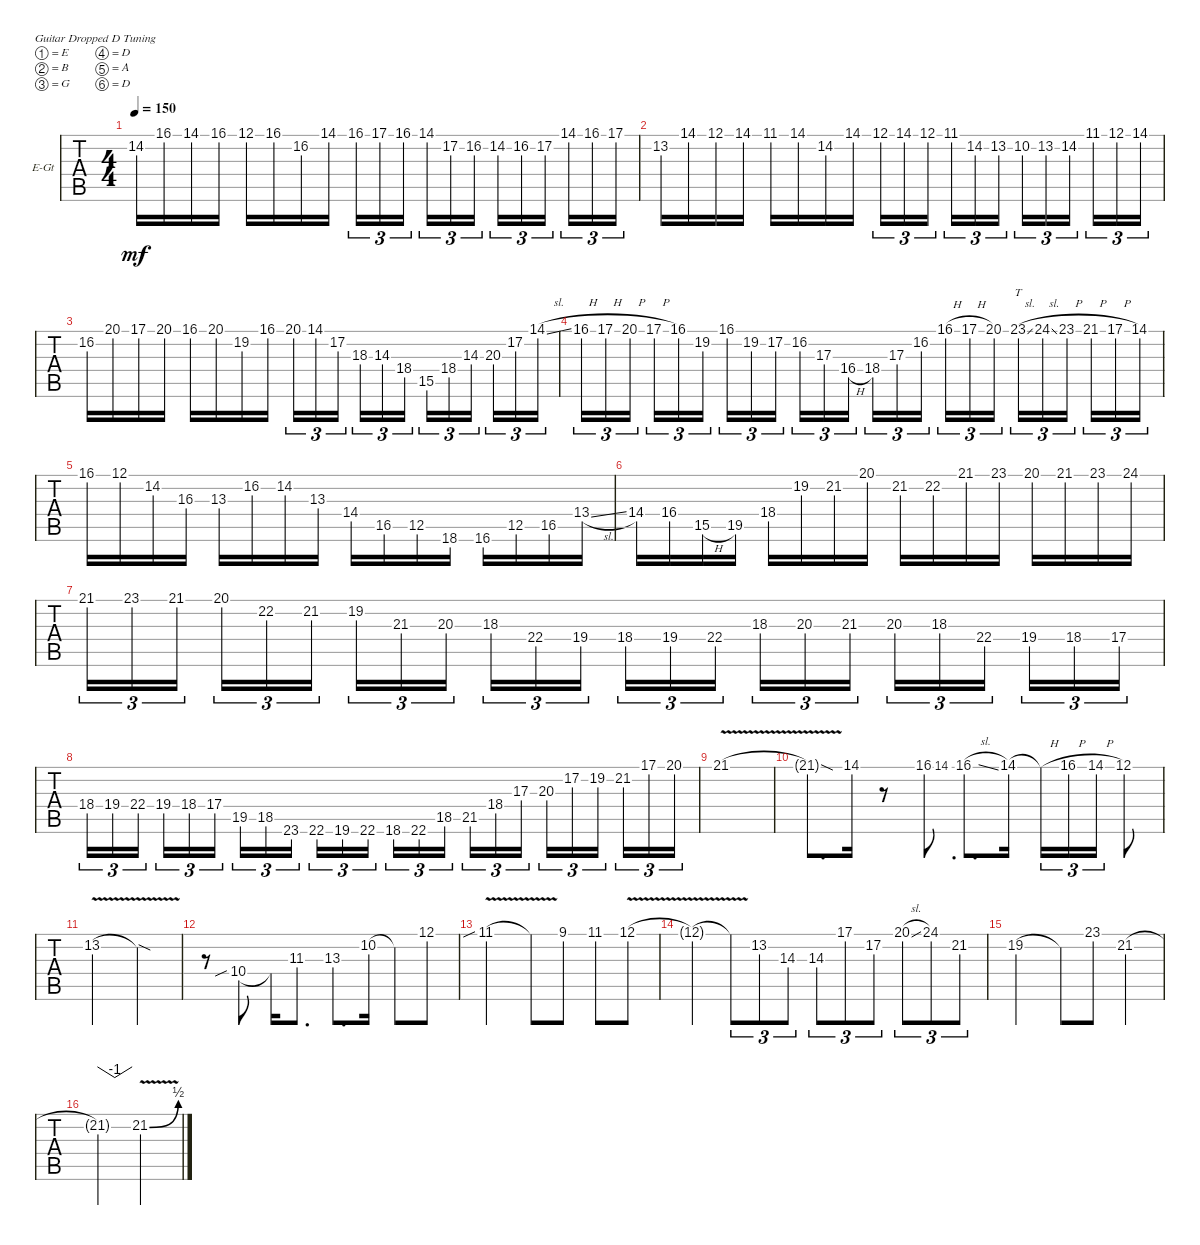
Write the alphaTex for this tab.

\defaultSystemsLayout 4
\bracketExtendMode groupsimilarinstruments
\firstSystemTrackNameOrientation horizontal
\otherSystemsTrackNameOrientation horizontal
\track ("Jason Richardson" "E-Gt") {solo instrument distortionguitar}
\staff {tabs}
\tuning (E4 B3 G3 D3 A2 D2)
\ts (4 4)
\section ("" "")
\ac
\tempo 150
\clef g2
\scale
0.333333
\ks c
14.2.16{dy mf instrument distortionguitar} 16.1.16 14.1.16 16.1.16 12.1.16 16.1.16 16.2.16 14.1.16 16.1.16{tu (3 2)} 17.1.16{tu (3 2)} 16.1.16{tu (3 2)} 14.1.16{tu (3 2)} 17.2.16{tu (3 2)} 16.2.16{tu (3 2)} 14.2.16{tu (3 2)} 16.2.16{tu (3 2)} 17.2.16{tu (3 2)} 14.1.16{tu (3 2)} 16.1.16{tu (3 2)} 17.1.16{tu (3 2)} |
13.2.16 14.1.16 12.1.16 14.1.16 11.1.16 14.1.16 14.2.16 14.1.16 12.1.16{tu (3 2)} 14.1.16{tu (3 2)} 12.1.16{tu (3 2)} 11.1.16{tu (3 2)} 14.2.16{tu (3 2)} 13.2.16{tu (3 2)} 10.2.16{tu (3 2)} 13.2.16{tu (3 2)} 14.2.16{tu (3 2)} 11.1.16{tu (3 2)} 12.1.16{tu (3 2)} 14.1.16{tu (3 2)} |
16.2.16 20.1.16 17.1.16 20.1.16 16.1.16 20.1.16 19.2.16 16.1.16 20.1.16{tu (3 2)} 14.1.16{tu (3 2)} 17.2.16{tu (3 2)} 18.3.16{tu (3 2)} 14.3.16{tu (3 2)} 18.4.16{tu (3 2)} 15.5.16{tu (3 2)} 18.4.16{tu (3 2)} 14.3.16{tu (3 2)} 20.3.16{tu (3 2)} 17.2.16{tu (3 2)} 14.1{sl}.16{tu (3 2)} |
16.1{h}.16{tu (3 2)} 17.1{h}.16{tu (3 2)} 20.1{h}.16{tu (3 2)} 17.1{h}.16{tu (3 2)} 16.1.16{tu (3 2)} 19.2.16{tu (3 2)} 16.1.16{tu (3 2)} 19.2.16{tu (3 2)} 17.2.16{tu (3 2)} 16.2.16{tu (3 2)} 17.3.16{tu (3 2)} 16.4{h}.16{tu (3 2)} 18.4.16{tu (3 2)} 17.3.16{tu (3 2)} 16.2.16{tu (3 2)} 16.1{h}.16{tu (3 2)} 17.1{h}.16{tu (3 2)} 20.1.16{tu (3 2)} 23.1{sl}.16{tt tu (3 2)} 24.1{sl}.16{tu (3 2)} 23.1{h}.16{tu (3 2)} 21.1{h}.16{tu (3 2)} 17.1{h}.16{tu (3 2)} 14.1.16{tu (3 2)} |
16.1.16 12.1.16 14.2.16 16.3.16 13.3.16 16.2.16 14.2.16 13.3.16 14.4.16 16.5.16 12.5.16 18.6.16 16.6.16 12.5.16 16.5.16 13.4{sl}.16 |
14.4.16 16.4.16 15.5{h}.16 19.5.16 18.4.16 19.2.16 21.2.16 20.1.16 21.2.16 22.2.16 21.1.16 23.1.16 20.1.16 21.1.16 23.1.16 24.1.16 |
21.1.16{tu (3 2)} 23.1.16{tu (3 2)} 21.1.16{tu (3 2)} 20.1.16{tu (3 2)} 22.2.16{tu (3 2)} 21.2.16{tu (3 2)} 19.2.16{tu (3 2)} 21.3.16{tu (3 2)} 20.3.16{tu (3 2)} 18.3.16{tu (3 2)} 22.4.16{tu (3 2)} 19.4.16{tu (3 2)} 18.4.16{tu (3 2)} 19.4.16{tu (3 2)} 22.4.16{tu (3 2)} 18.3.16{tu (3 2)} 20.3.16{tu (3 2)} 21.3.16{tu (3 2)} 20.3.16{tu (3 2)} 18.3.16{tu (3 2)} 22.4.16{tu (3 2)} 19.4.16{tu (3 2)} 18.4.16{tu (3 2)} 17.4.16{tu (3 2)} |
18.4.16{tu (3 2)} 19.4.16{tu (3 2)} 22.4.16{tu (3 2)} 19.4.16{tu (3 2)} 18.4.16{tu (3 2)} 17.4.16{tu (3 2)} 19.5.16{tu (3 2)} 18.5.16{tu (3 2)} 23.6.16{tu (3 2)} 22.6.16{tu (3 2)} 19.6.16{tu (3 2)} 22.6.16{tu (3 2)} 18.6.16{tu (3 2)} 22.6.16{tu (3 2)} 18.5.16{tu (3 2)} 21.5.16{tu (3 2)} 18.4.16{tu (3 2)} 17.3.16{tu (3 2)} 20.3.16{tu (3 2)} 17.2.16{tu (3 2)} 19.2.16{tu (3 2)} 21.2.16{tu (3 2)} 17.1.16{tu (3 2)} 20.1.16{tu (3 2)} |
21.1{v}.1 |
21.1{v sod t}.8{d} 14.1.16 r.8 16.1.8 14.1.8{d gr onbeat} 16.1{sl}.8{d} 14.1.16 14.1{h t}.16{tu (3 2)} 16.1{h}.16{tu (3 2)} 14.1{h}.16{tu (3 2)} 12.1.8 |
13.2{v}.2 13.2{v sod t}.2 |
r.8 10.4{sib}.8 10.4{t}.16 11.3.8{d} 13.3.8{d} 10.2.16 10.2{t}.8 12.1.8 |
11.1{v sib}.2 11.1{v t}.8 9.1.8 11.1.8 12.1{v}.8 |
12.1{v t}.4 12.1{v t}.8{tu (3 2)} 13.2.8{tu (3 2)} 14.3.8{tu (3 2)} 14.3.8{tu (3 2)} 17.1.8{tu (3 2)} 17.2.8{tu (3 2)} 20.1{sl}.8{tu (3 2)} 24.1.8{tu (3 2)} 21.2.8{tu (3 2)} |
19.2.2 19.2{t}.8 23.1.8 21.2.4 |
21.2{t}.2{tbe (dip default 0 0 7.8 -4 8.4 -4 16.2 0)} 21.2{be (bend 0 0 17.4 2) v}.2
